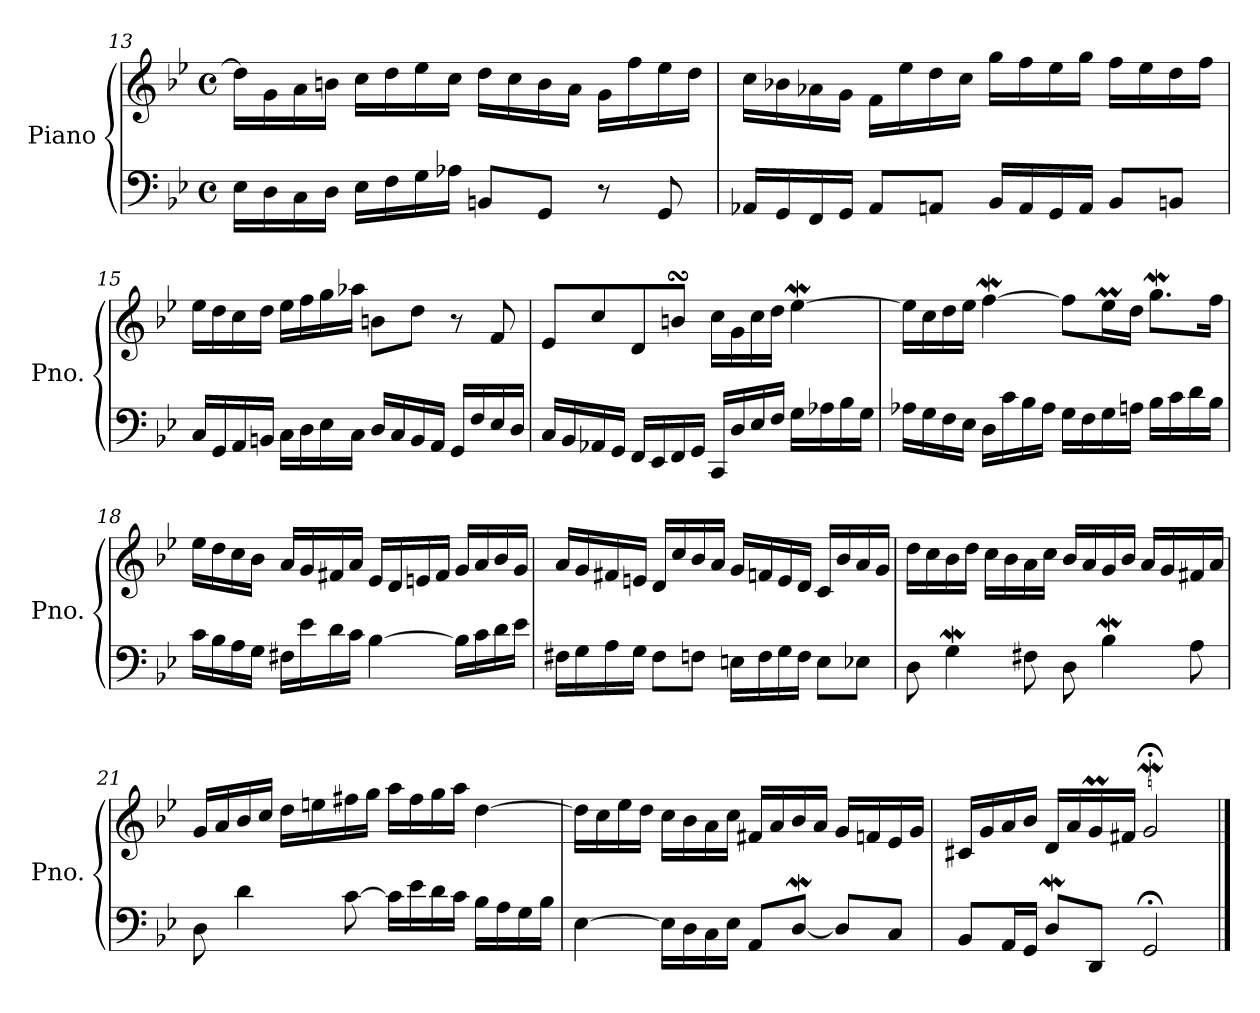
**kern	**kern
*part1	*part1
*staff2	*staff1
*I"Piano	*
*I'Pno.	*
*clefF4	*clefG2
*k[b-e-]	*k[b-e-]
*M4/4	*M4/4
*met(c)	*met(c)
=13	=13
16E-\LL	16dd\LL]
16D\	16g\
16C\	16a\
16D\JJ	16bn\JJ
16E-\LL	16cc\LL
16F\	16dd\
16G\	16ee-\
16A-X\JJ	16cc\JJ
8BBn/L	16dd\LL
.	16cc\
8GG/J	16b\
.	16a\JJ
8r	16g\LL
.	16ff\
8GG/	16ee-\
.	16dd\JJ
=14	=14
16AA-X/LL	16cc\LL
16GG/	16b-X\
16FF/	16a-X\
16GG/JJ	16g\JJ
8AA-/L	16f\LL
.	16ee-\
8AAn/J	16dd\
.	16cc\JJ
16BB-/LL	16gg\LL
16AA/	16ff\
16GG/	16ee-\
16AA/JJ	16gg\JJ
8BB-/L	16ff\LL
.	16ee-\
8BBn/J	16dd\
.	16ff\JJ
=15	=15
16C/LL	16ee-\LL
16GG/	16dd\
16AA/	16cc\
16BBn/JJ	16dd\JJ
16C\LL	16ee-\LL
16D\	16ff\
16E-\	16gg\
16C\JJ	16aa-X\JJ
16D/LL	8bn\L
16C/	.
16BB/	8dd\J
16AA/JJ	.
16GG/LL	8r
16F/	.
16E-/	8f/
16D/JJ	.
!!LO:LB:g=z
=16	=16
16C/LL	8e-/L
16BB-/	.
16AA-X/	8cc/
16GG/JJ	.
16FF/LL	8d/
16EE-/	.
16FF/	8bnsSsS/J
16GG/JJ	.
16CC/LL	16cc\LL
16D/	16g\
16E-/	16cc\
16F/JJ	16dd\JJ
16G\LL	[4ee-w\
16A-X\	.
16B-\	.
16G\JJ	.
=17	=17
16A-X\LL	16ee-\LL]
16G\	16cc\
16F\	16dd\
16E-\JJ	16ee-\JJ
16D\LL	[4ffW\
16c\	.
16B-\	.
16A-\JJ	.
16G\LL	8ff\L]
16F\	.
16G\	16ee-M\L
16An\JJ	16dd\JJ
16B-\LL	8.ggW\L
16c\	.
16d\	.
16B-\JJ	16ff\Jk
=18	=18
16c\LL	16ee-\LL
16B-\	16dd\
16A\	16cc\
16G\JJ	16b-\JJ
16F#X\LL	16a/LL
16e-\	16g/
16d\	16f#X/
16c\JJ	16a/JJ
[4B-\	16e-/LL
.	16d/
.	16en/
.	16f#/JJ
16B-\LL]	16g/LL
16c\	16a/
16d\	16b-/
16e-\JJ	16g/JJ
=19	=19
16F#X\LL	16a/LL
16G\	16g/
16A\	16f#X/
16G\JJ	16en/JJ
8F#\L	16d/LL
.	16cc/
8Fn\J	16b-/
.	16a/JJ
16En\LL	16g/LL
16F\	16fn/
16G\	16e/
16F\JJ	16d/JJ
8E\L	16c/LL
.	16b-/
8E-X\J	16a/
.	16g/JJ
!!LO:LB:g=z
=20	=20
8D\	16dd\LL
.	16cc\
4GW\	16b-\
.	16dd\JJ
.	16cc\LL
.	16b-\
8F#X\	16a\
.	16cc\JJ
8D\	16b-/LL
.	16a/
4B-w\	16g/
.	16b-/JJ
.	16a/LL
.	16g/
8A\	16f#X/
.	16a/JJ
=21	=21
8D\	16g/LL
.	16a/
4d\	16b-/
.	16cc/JJ
.	16dd\LL
.	16een\
[8c\	16ff#X\
.	16gg\JJ
16c\LL]	16aa\LL
16e-\	16ff#\
16d\	16gg\
16c\JJ	16aa\JJ
16B-\LL	[4dd\
16A\	.
16G\	.
16B-\JJ	.
=22	=22
[4E-\	16dd\LL]
.	16cc\
.	16ee-\
.	16dd\JJ
16E-\LL]	16cc\LL
16D\	16b-\
16C\	16a\
16E-\JJ	16cc\JJ
8AA/L	16f#X/LL
.	16a/
[8DW/J	16b-/
.	16a/JJ
8D/L]	16g/LL
.	16fn/
8C/J	16e-/
.	16g/JJ
=23	=23
8BB-/L	16c#X/LL
.	16g/
16AA/L	16a/
16GG/JJ	16b-/JJ
8DW/L	16d/LL
.	16a/
8DD/J	16gM/
.	16f#X/JJ
2GG;/	2g;<W/
==	==
*-	*-
